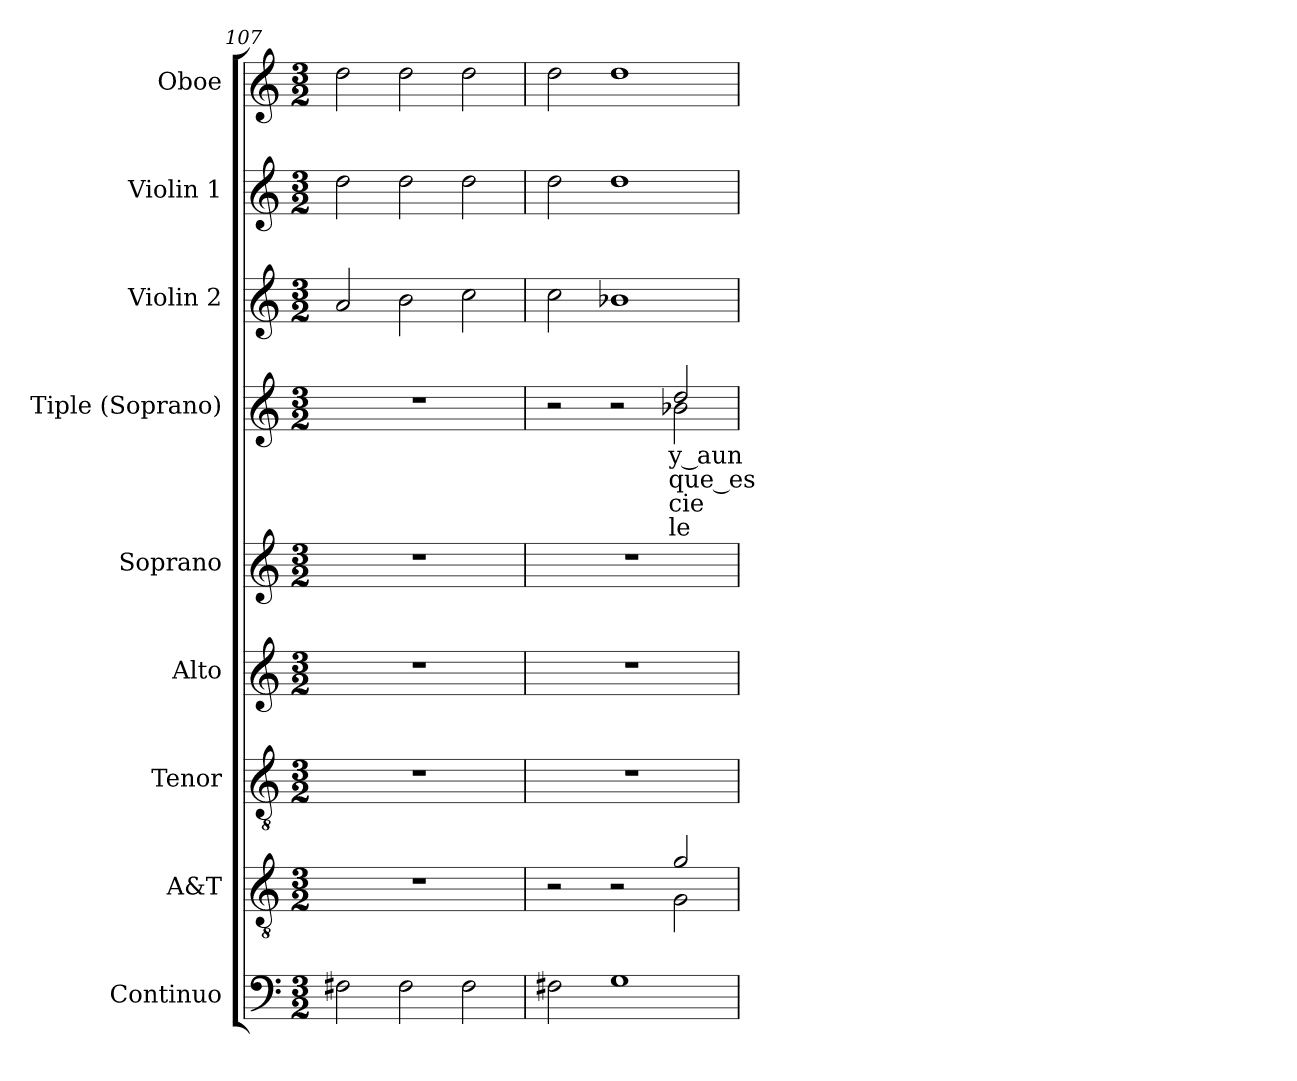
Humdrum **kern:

**kern	**kern	**kern	**kern	**kern	**kern	**text	**text	**text	**text	**kern	**kern	**kern
*part9	*part8	*part7	*part6	*part5	*part4	*part4	*part4	*part4	*part4	*part3	*part2	*part1
*staff9	*staff8	*staff7	*staff6	*staff5	*staff4	*staff4	*staff4	*staff4	*staff4	*staff3	*staff2	*staff1
*I"Continuo	*I"A&T	*I"Tenor	*I"Alto	*I"Soprano	*I"Tiple (Soprano)	*	*	*	*	*I"Violin 2	*I"Violin 1	*I"Oboe
*I'Cont.	*I'A. & T.	*I'T.	*I'A.	*I'S.	*I'S.	*	*	*	*	*I'Vln. 2	*I'Vln. 1	*I'Ob.
*clefF4	*clefGv2	*clefGv2	*clefG2	*clefG2	*clefG2	*	*	*	*	*clefG2	*clefG2	*clefG2
*	*ITrd7c12	*ITrd7c12	*	*	*	*	*	*	*	*	*	*
*k[]	*k[]	*k[]	*k[]	*k[]	*k[]	*	*	*	*	*k[]	*k[]	*k[]
*C:	*C:	*C:	*C:	*C:	*C:	*	*	*	*	*C:	*C:	*C:
*M3/2	*M3/2	*M3/2	*M3/2	*M3/2	*M3/2	*	*	*	*	*M3/2	*M3/2	*M3/2
=107	=107	=107	=107	=107	=107	=107	=107	=107	=107	=107	=107	=107
!	!LO:N:vis=1	!LO:N:vis=1	!LO:N:vis=1	!LO:N:vis=1	!LO:N:vis=1	!	!	!	!	!	!	!
2F#Xi\	1.r	1.r	1.r	1.r	1.r	.	.	.	.	2ai/	2ddi\	2ddi\
2F#i\	.	.	.	.	.	.	.	.	.	2bi\	2ddi\	2ddi\
2F#i\	.	.	.	.	.	.	.	.	.	2cci\	2ddi\	2ddi\
!!LO:LB:g=z
=108	=108	=108	=108	=108	=108	=108	=108	=108	=108	=108	=108	=108
*	*^	*	*	*	*	*	*	*	*	*	*	*
!	!	!	!LO:N:vis=1	!LO:N:vis=1	!LO:N:vis=1	!	!	!	!	!	!	!	!
*	*	*	*	*	*	*^	*	*	*	*	*	*	*
2F#Xi\	2r	1ryy	1.r	1.r	1.r	2r	1ryy	.	.	.	.	2cci\	2ddi\	2ddi\
1Gi	2r	.	.	.	.	2r	.	.	.	.	.	1b-Xi	1ddi	1ddi
!	!	!	!	!	!	!	!	!LO:LY:b:color=#000000	!LO:LY:b:color=#000000	!LO:LY:b:color=#000000	!LO:LY:b:color=#000000	!	!	!
.	2Gi/	2GGi\	.	.	.	2ddi/	2b-Xi\	y_aun	que_es	cie-	le	.	.	.
*	*v	*v	*	*	*	*v	*v	*	*	*	*	*	*	*
=	=	=	=	=	=	=	=	=	=	=	=	=
*-	*-	*-	*-	*-	*-	*-	*-	*-	*-	*-	*-	*-
